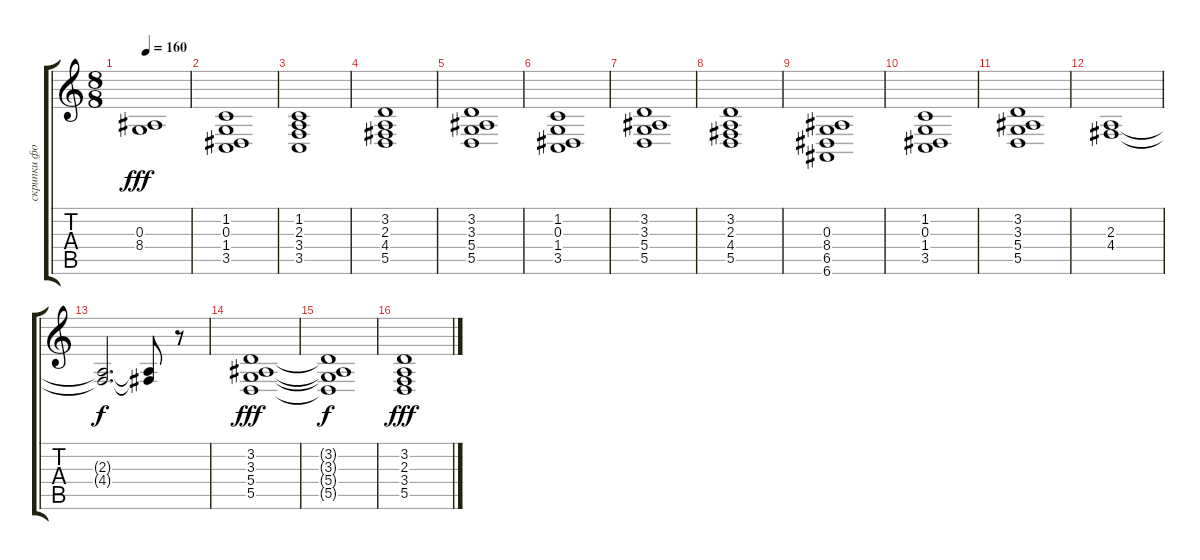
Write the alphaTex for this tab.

\track ("скрипки фон" "скрипки фо") {instrument synthstrings1}
\staff {score tabs}
\tuning (E4 B3 G3 D3 A2 E2) {hide}
\ts (8 8)
\tempo 160
\clef g2
\ks c
(0.3 8.4).1{dy fff} |
(1.2 0.3 1.4 3.5).1 |
(1.2 2.3 3.4 3.5).1 |
(3.2 2.3 4.4 5.5).1 |
(3.2 3.3 5.4 5.5).1 |
(1.2 0.3 1.4 3.5).1 |
(3.2 3.3 5.4 5.5).1 |
(3.2 2.3 4.4 5.5).1 |
(0.3 8.4 6.5 6.6).1 |
(1.2 0.3 1.4 3.5).1 |
(3.2 3.3 5.4 5.5).1 |
(2.3 4.4).1 |
(2.3{t} 4.4{t}).2{d dy f} (2.3{t} 4.4{t}).8 r.8 |
(3.2 3.3 5.4 5.5).1{dy fff} |
(3.2{t} 3.3{t} 5.4{t} 5.5{t}).1{dy f} |
(3.2 2.3 3.4 5.5).1{dy fff}
